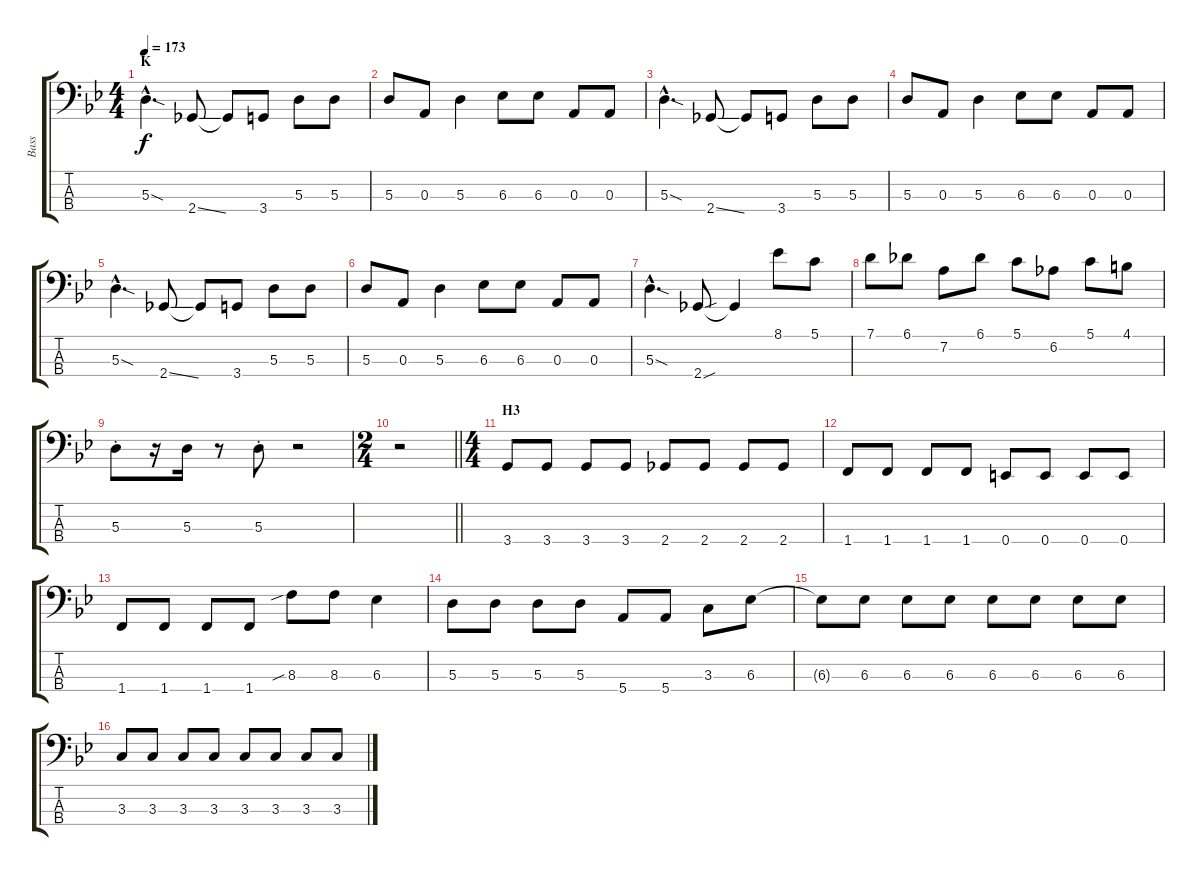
\track ("Bass" "Bass") {instrument electricbasspick}
\staff {score tabs}
\tuning (G2 D2 A1 E1) {hide}
\ts (4 4)
\section ("" "K")
\tempo 173
\clef f4
\ks bb
5.3{sod hac}.4{d dy f} 2.4{ss}.8 2.4{t}.8 3.4.8 5.3.8 5.3.8 |
5.3.8 0.3.8 5.3.4 6.3.8 6.3.8 0.3.8 0.3.8 |
5.3{sod hac}.4{d} 2.4{ss}.8 2.4{t}.8 3.4.8 5.3.8 5.3.8 |
5.3.8 0.3.8 5.3.4 6.3.8 6.3.8 0.3.8 0.3.8 |
5.3{sod hac}.4{d} 2.4{ss}.8 2.4{t}.8 3.4.8 5.3.8 5.3.8 |
5.3.8 0.3.8 5.3.4 6.3.8 6.3.8 0.3.8 0.3.8 |
5.3{sod hac}.4{d} 2.4{sou}.8 2.4{t}.4 8.1.8 5.1.8 |
7.1.8 6.1.8 7.2.8 6.1.8 5.1.8 6.2.8 5.1.8 4.1.8 |
5.3{st}.8 r.16 5.3.16 r.8 5.3{st}.8 r.2 |
\ts (2 4)
\barLineRight lightlight
r.2 |
\ts (4 4)
\section ("" "H3")
3.4.8 3.4.8 3.4.8 3.4.8 2.4.8 2.4.8 2.4.8 2.4.8 |
1.4.8 1.4.8 1.4.8 1.4.8 0.4.8 0.4.8 0.4.8 0.4.8 |
1.4.8 1.4.8 1.4.8 1.4.8 8.3{sib}.8 8.3.8 6.3.4 |
5.3.8 5.3.8 5.3.8 5.3.8 5.4.8 5.4.8 3.3.8 6.3.8 |
6.3{t}.8 6.3.8 6.3.8 6.3.8 6.3.8 6.3.8 6.3.8 6.3.8 |
3.3.8 3.3.8 3.3.8 3.3.8 3.3.8 3.3.8 3.3.8 3.3.8
